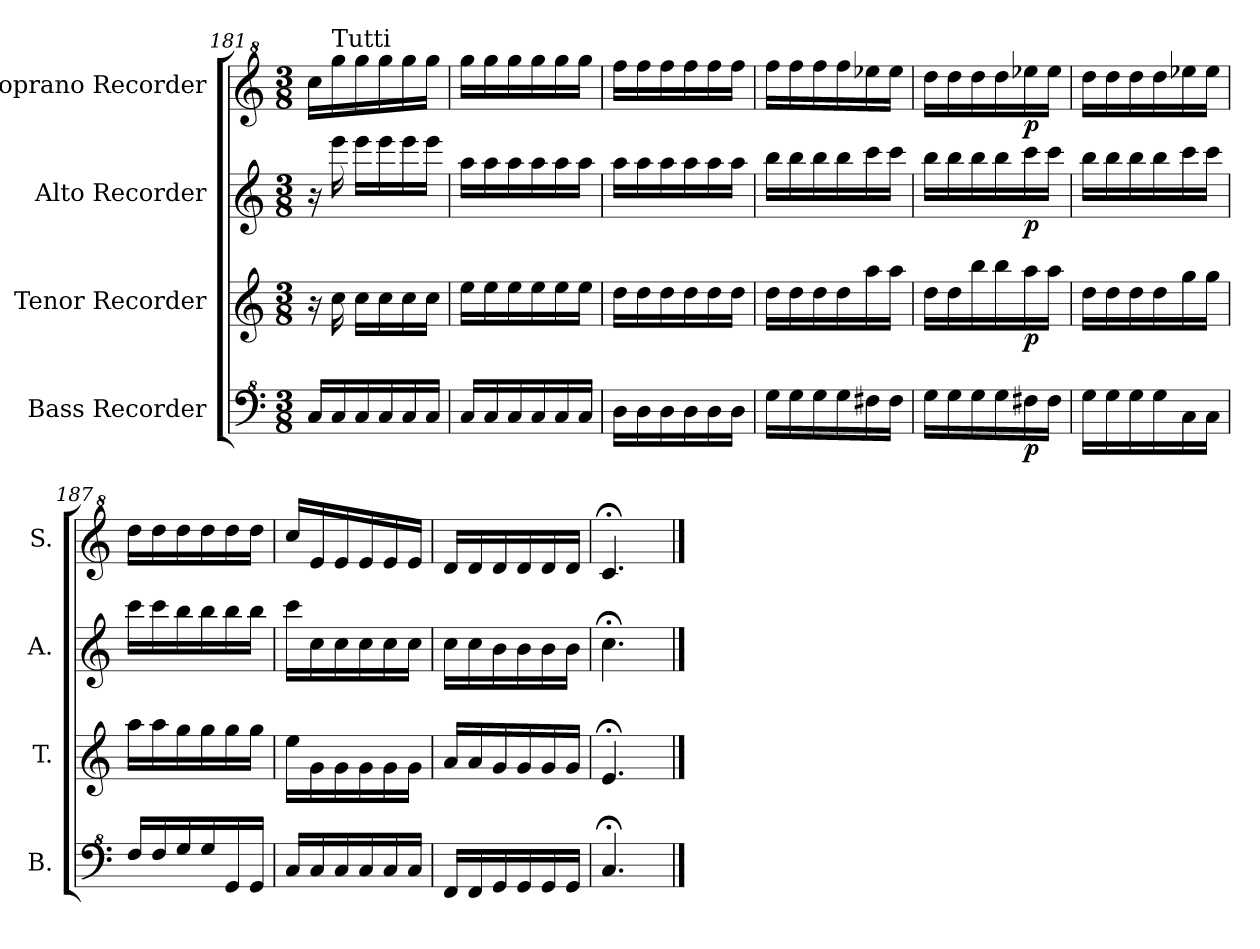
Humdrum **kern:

**kern	**dynam	**kern	**dynam	**kern	**dynam	**kern	**dynam
*part4	*part4	*part3	*part3	*part2	*part2	*part1	*part1
*staff4	*staff4	*staff3	*staff3	*staff2	*staff2	*staff1	*staff1
*I"Bass Recorder	*	*I"Tenor Recorder	*	*I"Alto Recorder	*	*I"Soprano Recorder	*
*I'B.	*	*I'T.	*	*I'A.	*	*I'S.	*
*clefF^4	*	*clefG2	*	*clefG2	*	*clefG^2	*
*k[]	*	*k[]	*	*k[]	*	*k[]	*
*M3/8	*	*M3/8	*	*M3/8	*	*M3/8	*
=181	=181	=181	=181	=181	=181	=181	=181
16c/LL	.	16r	.	16r	.	16ccc\LL	.
!	!	!	!	!	!	!LO:TX:a:t=Tutti	!
16c/	.	16cc\	.	16eee\	.	16ggg\	.
16c/	.	16cc\LL	.	16eee\LL	.	16ggg\	.
16c/	.	16cc\	.	16eee\	.	16ggg\	.
16c/	.	16cc\	.	16eee\	.	16ggg\	.
16c/JJ	.	16cc\JJ	.	16eee\JJ	.	16ggg\JJ	.
=182	=182	=182	=182	=182	=182	=182	=182
16c/LL	.	16ee\LL	.	16aa\LL	.	16ggg\LL	.
16c/	.	16ee\	.	16aa\	.	16ggg\	.
16c/	.	16ee\	.	16aa\	.	16ggg\	.
16c/	.	16ee\	.	16aa\	.	16ggg\	.
16c/	.	16ee\	.	16aa\	.	16ggg\	.
16c/JJ	.	16ee\JJ	.	16aa\JJ	.	16ggg\JJ	.
=183	=183	=183	=183	=183	=183	=183	=183
16d\LL	.	16dd\LL	.	16aa\LL	.	16fff\LL	.
16d\	.	16dd\	.	16aa\	.	16fff\	.
16d\	.	16dd\	.	16aa\	.	16fff\	.
16d\	.	16dd\	.	16aa\	.	16fff\	.
16d\	.	16dd\	.	16aa\	.	16fff\	.
16d\JJ	.	16dd\JJ	.	16aa\JJ	.	16fff\JJ	.
=184	=184	=184	=184	=184	=184	=184	=184
16g\LL	.	16dd\LL	.	16bb\LL	.	16fff\LL	.
16g\	.	16dd\	.	16bb\	.	16fff\	.
16g\	.	16dd\	.	16bb\	.	16fff\	.
16g\	.	16dd\	.	16bb\	.	16fff\	.
16f#X\	.	16aa\	.	16ccc\	.	16eee-X\	.
16f#\JJ	.	16aa\JJ	.	16ccc\JJ	.	16eee-\JJ	.
!!LO:LB:g=z
=185	=185	=185	=185	=185	=185	=185	=185
16g\LL	.	16dd\LL	.	16bb\LL	.	16ddd\LL	.
16g\	.	16dd\	.	16bb\	.	16ddd\	.
16g\	.	16bb\	.	16bb\	.	16ddd\	.
16g\	.	16bb\	.	16bb\	.	16ddd\	.
!	!LO:DY:b	!	!LO:DY:b	!	!LO:DY:b	!	!LO:DY:b
16f#X\	p	16aa\	p	16ccc\	p	16eee-X\	p
16f#\JJ	.	16aa\JJ	.	16ccc\JJ	.	16eee-\JJ	.
=186	=186	=186	=186	=186	=186	=186	=186
16g\LL	.	16dd\LL	.	16bb\LL	.	16ddd\LL	.
16g\	.	16dd\	.	16bb\	.	16ddd\	.
16g\	.	16dd\	.	16bb\	.	16ddd\	.
16g\	.	16dd\	.	16bb\	.	16ddd\	.
16c\	.	16gg\	.	16ccc\	.	16eee-X\	.
16c\JJ	.	16gg\JJ	.	16ccc\JJ	.	16eee-\JJ	.
=187	=187	=187	=187	=187	=187	=187	=187
16f/LL	.	16aa\LL	.	16ccc\LL	.	16ddd\LL	.
16f/	.	16aa\	.	16ccc\	.	16ddd\	.
16g/	.	16gg\	.	16bb\	.	16ddd\	.
16g/	.	16gg\	.	16bb\	.	16ddd\	.
16G/	.	16gg\	.	16bb\	.	16ddd\	.
16G/JJ	.	16gg\JJ	.	16bb\JJ	.	16ddd\JJ	.
=188	=188	=188	=188	=188	=188	=188	=188
16c/LL	.	16ee\LL	.	16ccc\LL	.	16ccc/LL	.
16c/	.	16g\	.	16cc\	.	16ee/	.
16c/	.	16g\	.	16cc\	.	16ee/	.
16c/	.	16g\	.	16cc\	.	16ee/	.
16c/	.	16g\	.	16cc\	.	16ee/	.
16c/JJ	.	16g\JJ	.	16cc\JJ	.	16ee/JJ	.
=189	=189	=189	=189	=189	=189	=189	=189
16F/LL	.	16a/LL	.	16cc\LL	.	16dd/LL	.
16F/	.	16a/	.	16cc\	.	16dd/	.
16G/	.	16g/	.	16b\	.	16dd/	.
16G/	.	16g/	.	16b\	.	16dd/	.
16G/	.	16g/	.	16b\	.	16dd/	.
16G/JJ	.	16g/JJ	.	16b\JJ	.	16dd/JJ	.
=190	=190	=190	=190	=190	=190	=190	=190
4.c;</	.	4.e;</	.	4.cc;<\	.	4.cc;</	.
==	==	==	==	==	==	==	==
*-	*-	*-	*-	*-	*-	*-	*-
